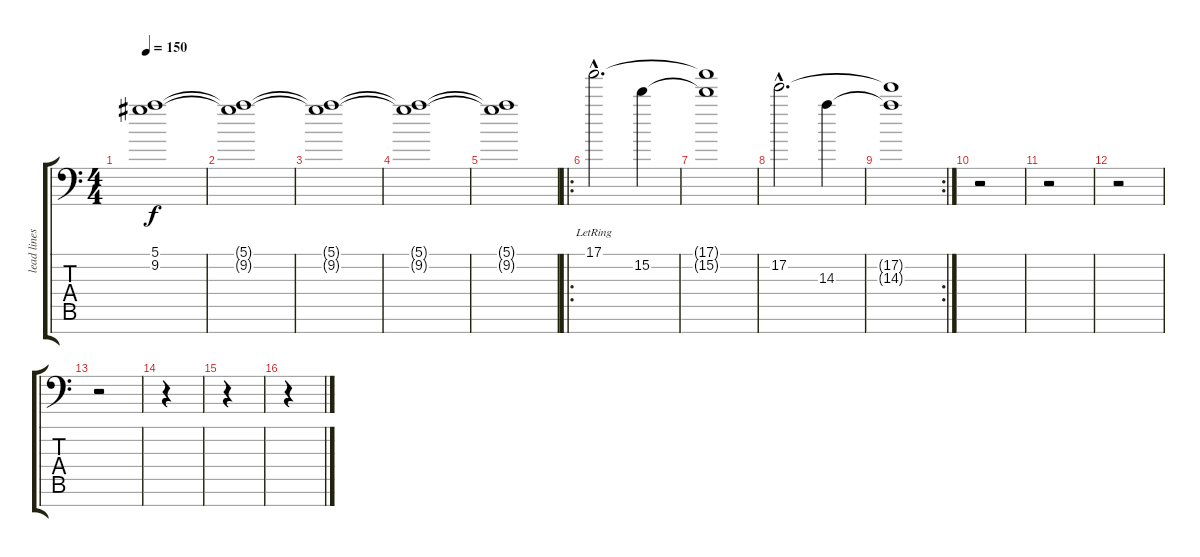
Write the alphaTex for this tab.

\track ("lead lines" "lead lines") {instrument distortionguitar}
\staff {score tabs}
\tuning (E4 B3 G3 D3 A2 E2 A1) {hide}
\ts (4 4)
\tempo 150
\clef f4
\ks c
(5.1{t} 9.2{t}).1{dy f} |
(5.1{t} 9.2{t}).1 |
(5.1{t} 9.2{t}).1 |
(5.1{t} 9.2{t}).1 |
(5.1{t} 9.2{t}).1 |
\ro
17.1{hac lr}.2{d} 15.2.4 |
(17.1{t} 15.2{t}).1 |
17.2{hac}.2{d} 14.3.4 |
\rc 2
(17.2{t} 14.3{t}).1 |
r.2 |
r.2 |
r.2 |
r.2 |
r.4 |
r.4 |
r.4
